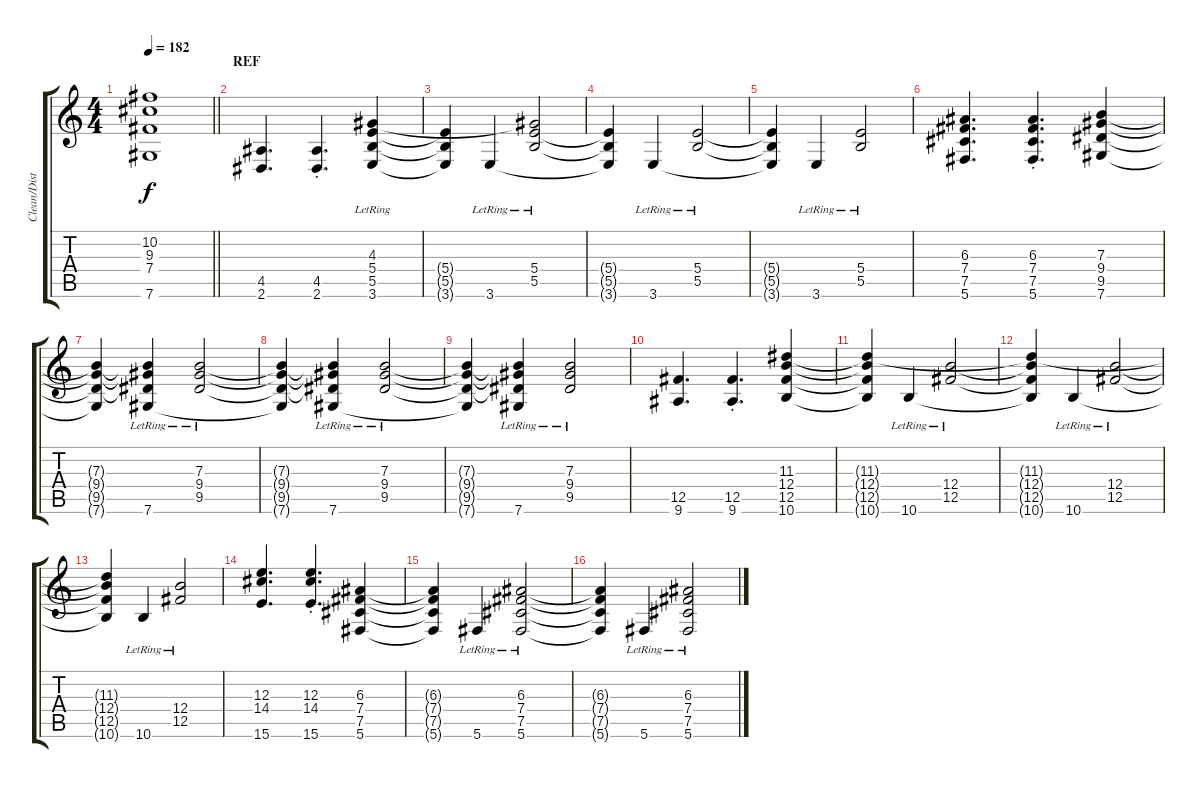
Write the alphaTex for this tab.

\track ("Clean/Dist2" "Clean/Dist") {instrument electricguitarjazz}
\staff {score tabs}
\tuning (Db4 Ab3 E3 B2 Gb2 Db2) {hide}
\ts (4 4)
\tempo 182
\clef g2
\barLineRight lightlight
\ks c
(10.2{t} 9.3{t} 7.4{t} 7.6{t}).1{dy f} |
\section ("" "REF")
(4.5 2.6).4{d} (4.5{st} 2.6{st}).4{d} (4.3 5.4{lr} 5.5{lr} 3.6{lr}).4 |
(5.4{t} 5.5{t} 3.6{t}).4 3.6{lr}.4 (4.3{t} 5.4{lr} 5.5{lr}).2 |
(5.4{t} 5.5{t} 3.6{t}).4 3.6{lr}.4 (5.4{lr} 5.5{lr}).2 |
(5.4{t} 5.5{t} 3.6{t}).4 3.6{lr}.4 (5.4{lr} 5.5{lr}).2 |
(6.3 7.4 7.5 5.6).4{d} (6.3 7.4{st} 7.5{st} 5.6{st}).4{d} (7.3 9.4 9.5 7.6).4 |
(7.3{t} 9.4{t} 9.5{t} 7.6{t}).4 (7.3{t} 9.4{t} 9.5{t} 7.6{lr}).4 (7.3{lr} 9.4{lr} 9.5{lr}).2 |
(7.3{t} 9.4{t} 9.5{t} 7.6{t}).4 (7.3{t} 9.4{t} 9.5{t} 7.6{lr}).4 (7.3{lr} 9.4{lr} 9.5{lr}).2 |
(7.3{t} 9.4{t} 9.5{t} 7.6{t}).4 (7.3{t} 9.4{t} 9.5{t} 7.6{lr}).4 (7.3{lr} 9.4{lr} 9.5{lr}).2 |
(12.5 9.6).4{d} (12.5{st} 9.6{st}).4{d} (11.3 12.4 12.5 10.6).4 |
(11.3{t} 12.4{t} 12.5{t} 10.6{t}).4 10.6{lr}.4 (12.4{lr} 12.5{lr}).2 |
(11.3{t} 12.4{t} 12.5{t} 10.6{t}).4 10.6{lr}.4 (12.4{lr} 12.5{lr}).2 |
(11.3{t} 12.4{t} 12.5{t} 10.6{t}).4 10.6{lr}.4 (12.4{lr} 12.5{lr}).2 |
(12.3 14.4 15.6).4{d} (12.3{st} 14.4{st} 15.6{st}).4{d} (6.3 7.4 7.5 5.6).4 |
(6.3{t} 7.4{t} 7.5{t} 5.6{t}).4 5.6{lr}.4 (6.3{lr} 7.4{lr} 7.5{lr} 5.6{lr}).2 |
(6.3{t} 7.4{t} 7.5{t} 5.6{t}).4 5.6{lr}.4 (6.3{lr} 7.4{lr} 7.5{lr} 5.6{lr}).2
